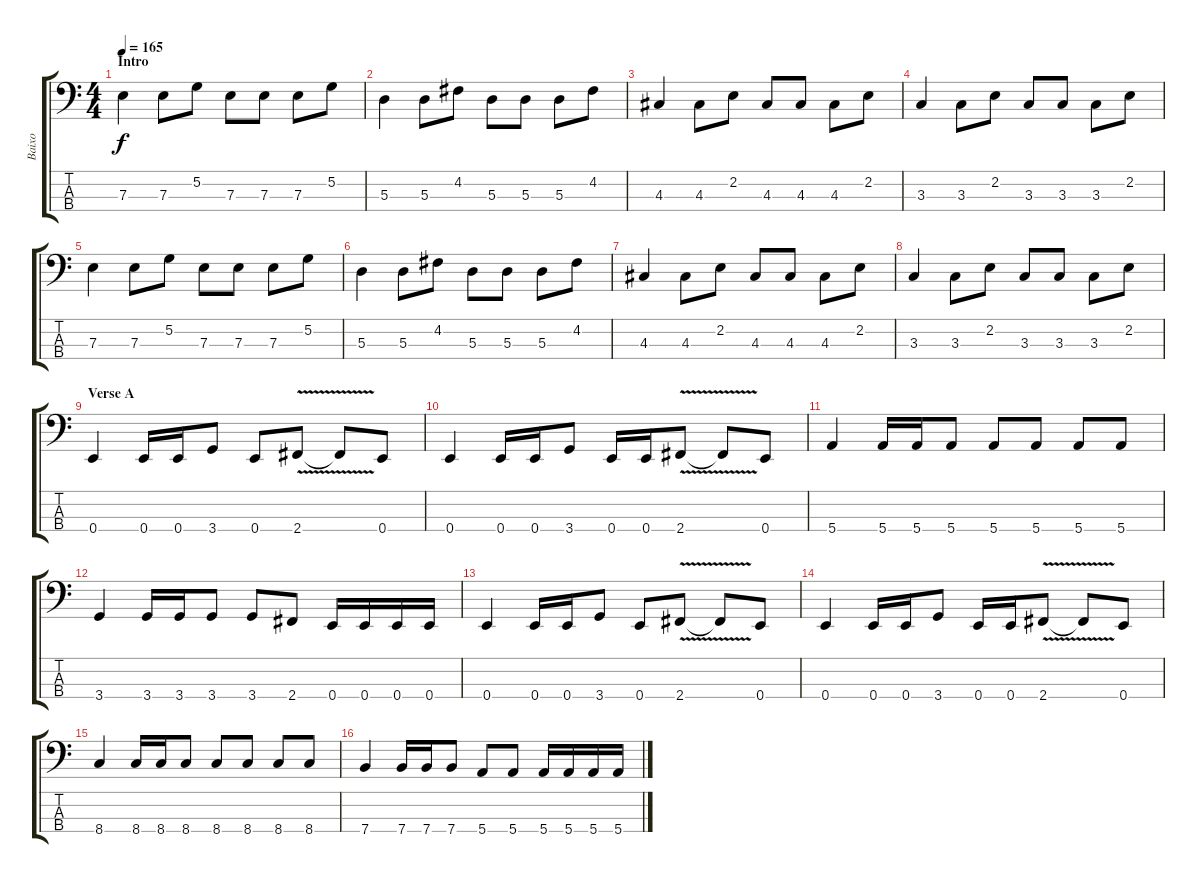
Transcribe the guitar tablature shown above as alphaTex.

\track ("Baixo" "Baixo") {instrument electricbassfinger}
\staff {score tabs}
\tuning (G2 D2 A1 E1) {hide}
\ts (4 4)
\section ("" "Intro")
\tempo 165
\clef f4
\ks c
7.3.4{dy f instrument electricbassfinger} 7.3.8 5.2.8 7.3.8 7.3.8 7.3.8 5.2.8 |
5.3.4 5.3.8 4.2.8 5.3.8 5.3.8 5.3.8 4.2.8 |
4.3.4 4.3.8 2.2.8 4.3.8 4.3.8 4.3.8 2.2.8 |
3.3.4 3.3.8 2.2.8 3.3.8 3.3.8 3.3.8 2.2.8 |
7.3.4 7.3.8 5.2.8 7.3.8 7.3.8 7.3.8 5.2.8 |
5.3.4 5.3.8 4.2.8 5.3.8 5.3.8 5.3.8 4.2.8 |
4.3.4 4.3.8 2.2.8 4.3.8 4.3.8 4.3.8 2.2.8 |
3.3.4 3.3.8 2.2.8 3.3.8 3.3.8 3.3.8 2.2.8 |
\section ("" "Verse A")
0.4.4 0.4.16 0.4.16 3.4.8 0.4.8 2.4{v}.8 2.4{t}.8 0.4.8 |
0.4.4 0.4.16 0.4.16 3.4.8 0.4.16 0.4.16 2.4{v}.8 2.4{t}.8 0.4.8 |
5.4.4 5.4.16 5.4.16 5.4.8 5.4.8 5.4.8 5.4.8 5.4.8 |
3.4.4 3.4.16 3.4.16 3.4.8 3.4.8 2.4.8 0.4.16 0.4.16 0.4.16 0.4.16 |
0.4.4 0.4.16 0.4.16 3.4.8 0.4.8 2.4{v}.8 2.4{t}.8 0.4.8 |
0.4.4 0.4.16 0.4.16 3.4.8 0.4.16 0.4.16 2.4{v}.8 2.4{t}.8 0.4.8 |
8.4.4 8.4.16 8.4.16 8.4.8 8.4.8 8.4.8 8.4.8 8.4.8 |
7.4.4 7.4.16 7.4.16 7.4.8 5.4.8 5.4.8 5.4.16 5.4.16 5.4.16 5.4.16
